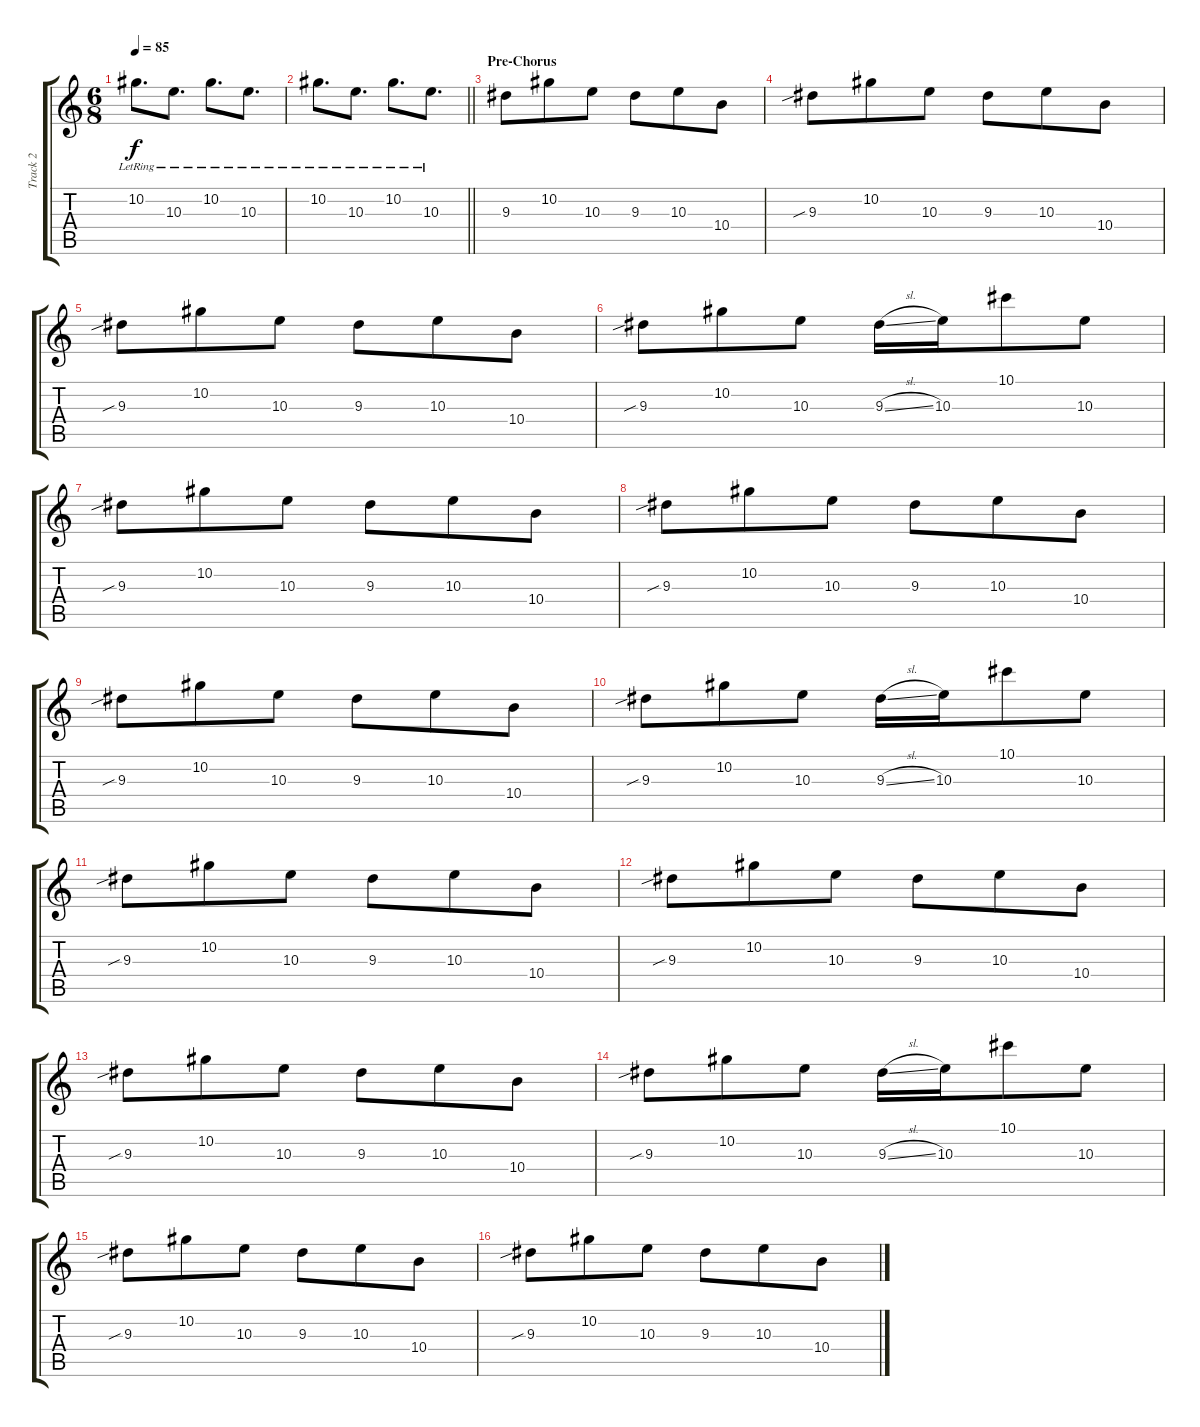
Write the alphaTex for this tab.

\track ("Track 2" "Track 2") {instrument distortionguitar}
\staff {score tabs}
\tuning (Eb4 Bb3 Gb3 Db3 Ab2 Eb2) {hide}
\ts (6 8)
\tempo 85
\clef g2
\ks c
10.2{lr}.8{d dy f} 10.3{lr}.8{d} 10.2{lr}.8{d} 10.3{lr}.8{d} |
\barLineRight lightlight
10.2{lr}.8{d} 10.3{lr}.8{d} 10.2{lr}.8{d} 10.3{lr}.8{d} |
\section ("" "Pre-Chorus")
9.3.8{volume 16 instrument distortionguitar} 10.2.8 10.3.8 9.3.8 10.3.8 10.4.8 |
9.3{sib}.8 10.2.8 10.3.8 9.3.8 10.3.8 10.4.8 |
9.3{sib}.8 10.2.8 10.3.8 9.3.8 10.3.8 10.4.8 |
9.3{sib}.8 10.2.8 10.3.8 9.3{sl}.16 10.3.16 10.1.8 10.3.8 |
9.3{sib}.8{volume 16 instrument distortionguitar} 10.2.8 10.3.8 9.3.8 10.3.8 10.4.8 |
9.3{sib}.8 10.2.8 10.3.8 9.3.8 10.3.8 10.4.8 |
9.3{sib}.8 10.2.8 10.3.8 9.3.8 10.3.8 10.4.8 |
9.3{sib}.8 10.2.8 10.3.8 9.3{sl}.16 10.3.16 10.1.8 10.3.8 |
9.3{sib}.8{volume 16 instrument distortionguitar} 10.2.8 10.3.8 9.3.8 10.3.8 10.4.8 |
9.3{sib}.8 10.2.8 10.3.8 9.3.8 10.3.8 10.4.8 |
9.3{sib}.8 10.2.8 10.3.8 9.3.8 10.3.8 10.4.8 |
9.3{sib}.8 10.2.8 10.3.8 9.3{sl}.16 10.3.16 10.1.8 10.3.8 |
9.3{sib}.8{volume 16 instrument distortionguitar} 10.2.8 10.3.8 9.3.8 10.3.8 10.4.8 |
9.3{sib}.8 10.2.8 10.3.8 9.3.8 10.3.8 10.4.8
